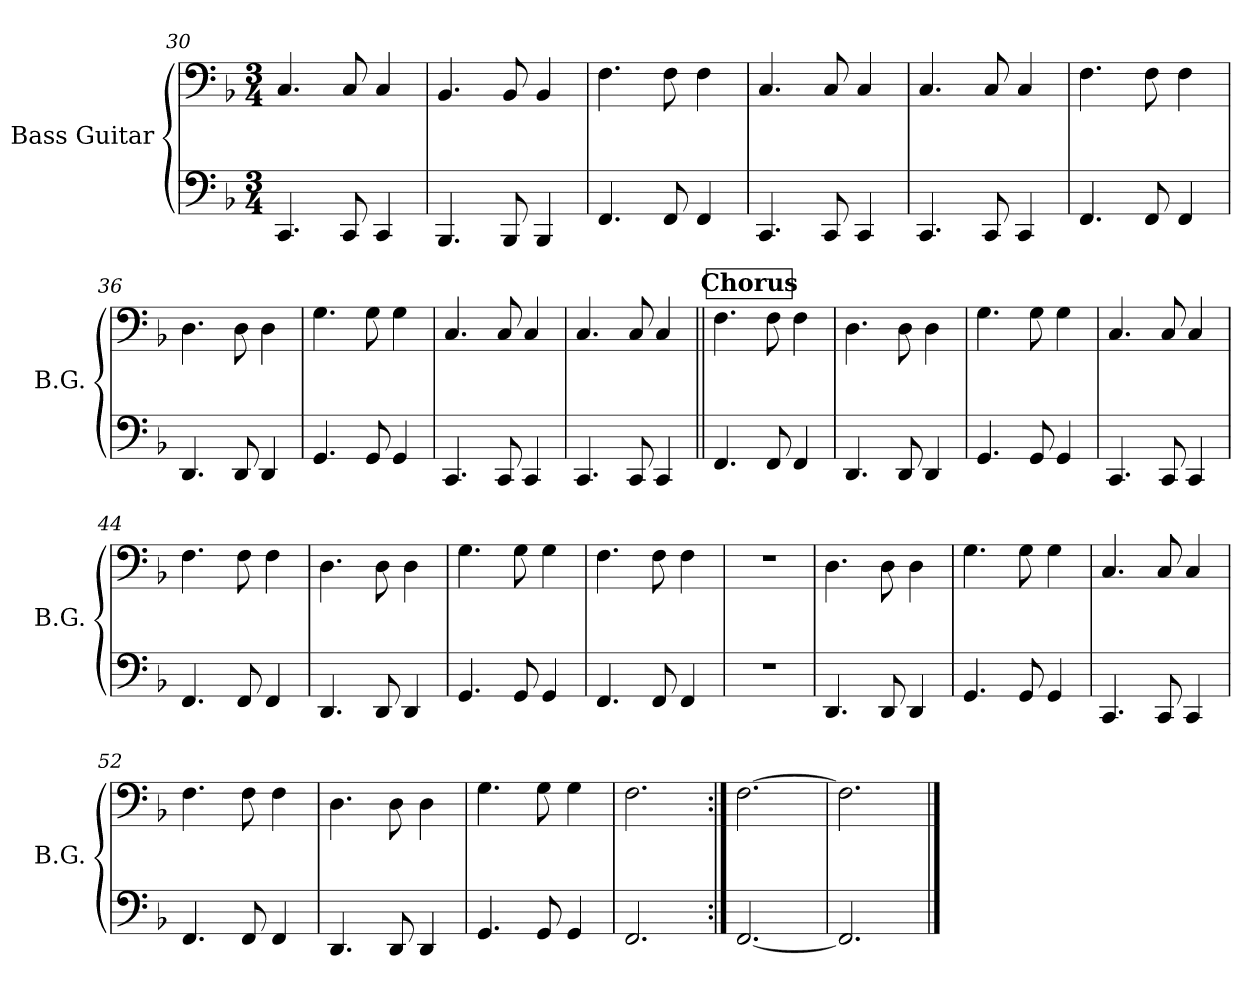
**kern	**kern
*part1	*part1
*staff2	*staff1
*I"Bass Guitar	*
*I'B.G.	*
!!LO:LB:g=z
*	*clefF4
*ITrd7c12	*ITrd7c12
*k[b-]	*k[b-]
*M3/4	*M3/4
=30	=30
4.CCC	4.CC/
8CCC	8CC/
4CCC	4CC/
=31	=31
4.BBBB-	4.BBB-/
8BBBB-	8BBB-/
4BBBB-	4BBB-/
=32	=32
4.FFF	4.FF\
8FFF	8FF\
4FFF	4FF\
=33	=33
4.CCC	4.CC/
8CCC	8CC/
4CCC	4CC/
=34	=34
4.CCC	4.CC/
8CCC	8CC/
4CCC	4CC/
=35	=35
4.FFF	4.FF\
8FFF	8FF\
4FFF	4FF\
=36	=36
4.DDD	4.DD\
8DDD	8DD\
4DDD	4DD\
=37	=37
4.GGG	4.GG\
8GGG	8GG\
4GGG	4GG\
=38	=38
4.CCC	4.CC/
8CCC	8CC/
4CCC	4CC/
=39	=39
4.CCC	4.CC/
8CCC	8CC/
4CCC	4CC/
!!LO:LB:g=z
!!LO:REH:place=s1:a:B:fs=14:t=Chorus:qo=1
=40||	=40||
4.FFF	4.FF\
8FFF	8FF\
4FFF	4FF\
=41	=41
4.DDD	4.DD\
8DDD	8DD\
4DDD	4DD\
=42	=42
4.GGG	4.GG\
8GGG	8GG\
4GGG	4GG\
=43	=43
4.CCC	4.CC/
8CCC	8CC/
4CCC	4CC/
=44	=44
4.FFF	4.FF\
8FFF	8FF\
4FFF	4FF\
=45	=45
4.DDD	4.DD\
8DDD	8DD\
4DDD	4DD\
=46	=46
4.GGG	4.GG\
8GGG	8GG\
4GGG	4GG\
=47	=47
4.FFF	4.FF\
8FFF	8FF\
4FFF	4FF\
=48	=48
2.r	2.r
=49	=49
4.DDD	4.DD\
8DDD	8DD\
4DDD	4DD\
=50	=50
4.GGG	4.GG\
8GGG	8GG\
4GGG	4GG\
!!LO:PB:g=z
=51	=51
4.CCC	4.CC/
8CCC	8CC/
4CCC	4CC/
=52	=52
4.FFF	4.FF\
8FFF	8FF\
4FFF	4FF\
=53	=53
4.DDD	4.DD\
8DDD	8DD\
4DDD	4DD\
=54	=54
4.GGG	4.GG\
8GGG	8GG\
4GGG	4GG\
=55	=55
2.FFF	2.FF\
=56:|!	=56:|!
[2.FFF	[2.FF\
=57	=57
2.FFF]	2.FF\]
==	==
*-	*-
